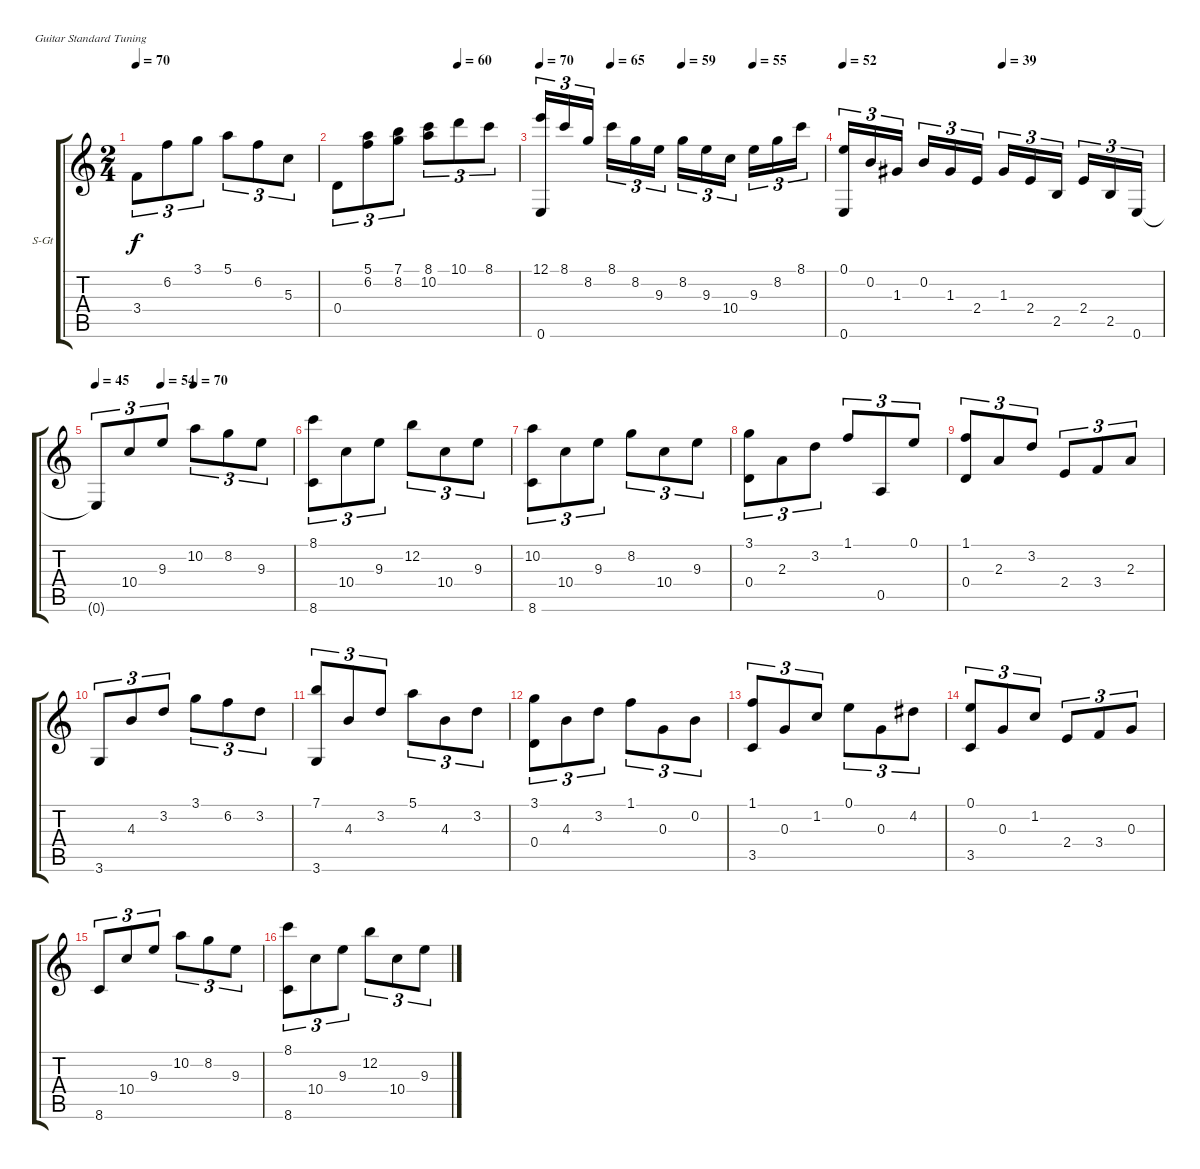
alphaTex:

\defaultSystemsLayout 4
\bracketExtendMode groupsimilarinstruments
\firstSystemTrackNameOrientation horizontal
\otherSystemsTrackNameOrientation horizontal
\track ("Steel Guitar" "S-Gt") {instrument acousticguitarsteel}
\staff {score tabs}
\tuning (E4 B3 G3 D3 A2 E2)
\ts (2 4)
\tempo 70
\clef g2
\ks c
3.4.8{tu (3 2) dy f} 6.2.8{tu (3 2)} 3.1.8{tu (3 2)} 5.1.8{tu (3 2)} 6.2.8{tu (3 2)} 5.3.8{tu (3 2)} |
\tempo (60 0.666667)
0.4.8{tu (3 2)} (6.2 5.1).8{tu (3 2)} (7.1 8.2).8{tu (3 2)} (8.1 10.2).8{tu (3 2)} 10.1.8{tu (3 2)} 8.1.8{tu (3 2)} |
\tempo 70
\tempo (65 0.25)
\tempo (59 0.5)
\tempo (55 0.75)
(12.1 0.6).16{tu (3 2)} 8.1.16{tu (3 2)} 8.2.16{tu (3 2)} 8.1.16{tu (3 2)} 8.2.16{tu (3 2)} 9.3.16{tu (3 2)} 8.2.16{tu (3 2)} 9.3.16{tu (3 2)} 10.4.16{tu (3 2)} 9.3.16{tu (3 2)} 8.2.16{tu (3 2)} 8.1.16{tu (3 2)} |
\tempo 52
\tempo (39 0.5)
(0.1 0.6).16{tu (3 2)} 0.2.16{tu (3 2)} 1.3.16{tu (3 2)} 0.2.16{tu (3 2)} 1.3.16{tu (3 2)} 2.4.16{tu (3 2)} 1.3.16{tu (3 2)} 2.4.16{tu (3 2)} 2.5.16{tu (3 2)} 2.4.16{tu (3 2)} 2.5.16{tu (3 2)} 0.6.16{tu (3 2)} |
\tempo 45
\tempo (54 0.333333)
\tempo (70 0.5)
0.6{t}.8{tu (3 2)} 10.4.8{tu (3 2)} 9.3.8{tu (3 2)} 10.2.8{tu (3 2)} 8.2.8{tu (3 2)} 9.3.8{tu (3 2)} |
(8.6 8.1).8{tu (3 2)} 10.4.8{tu (3 2)} 9.3.8{tu (3 2)} 12.2.8{tu (3 2)} 10.4.8{tu (3 2)} 9.3.8{tu (3 2)} |
(8.6 10.2).8{tu (3 2)} 10.4.8{tu (3 2)} 9.3.8{tu (3 2)} 8.2.8{tu (3 2)} 10.4.8{tu (3 2)} 9.3.8{tu (3 2)} |
(0.4 3.1).8{tu (3 2)} 2.3.8{tu (3 2)} 3.2.8{tu (3 2)} 1.1.8{tu (3 2)} 0.5.8{tu (3 2)} 0.1.8{tu (3 2)} |
(1.1 0.4).8{tu (3 2)} 2.3.8{tu (3 2)} 3.2.8{tu (3 2)} 2.4.8{tu (3 2)} 3.4.8{tu (3 2)} 2.3.8{tu (3 2)} |
3.6.8{tu (3 2)} 4.3.8{tu (3 2)} 3.2.8{tu (3 2)} 3.1.8{tu (3 2)} 6.2.8{tu (3 2)} 3.2.8{tu (3 2)} |
(7.1 3.6).8{tu (3 2)} 4.3.8{tu (3 2)} 3.2.8{tu (3 2)} 5.1.8{tu (3 2)} 4.3.8{tu (3 2)} 3.2.8{tu (3 2)} |
(3.1 0.4).8{tu (3 2)} 4.3.8{tu (3 2)} 3.2.8{tu (3 2)} 1.1.8{tu (3 2)} 0.3.8{tu (3 2)} 0.2.8{tu (3 2)} |
(1.1 3.5).8{tu (3 2)} 0.3.8{tu (3 2)} 1.2.8{tu (3 2)} 0.1.8{tu (3 2)} 0.3.8{tu (3 2)} 4.2.8{tu (3 2)} |
(0.1 3.5).8{tu (3 2)} 0.3.8{tu (3 2)} 1.2.8{tu (3 2)} 2.4.8{tu (3 2)} 3.4.8{tu (3 2)} 0.3.8{tu (3 2)} |
8.6.8{tu (3 2)} 10.4.8{tu (3 2)} 9.3.8{tu (3 2)} 10.2.8{tu (3 2)} 8.2.8{tu (3 2)} 9.3.8{tu (3 2)} |
(8.6 8.1).8{tu (3 2)} 10.4.8{tu (3 2)} 9.3.8{tu (3 2)} 12.2.8{tu (3 2)} 10.4.8{tu (3 2)} 9.3.8{tu (3 2)}
